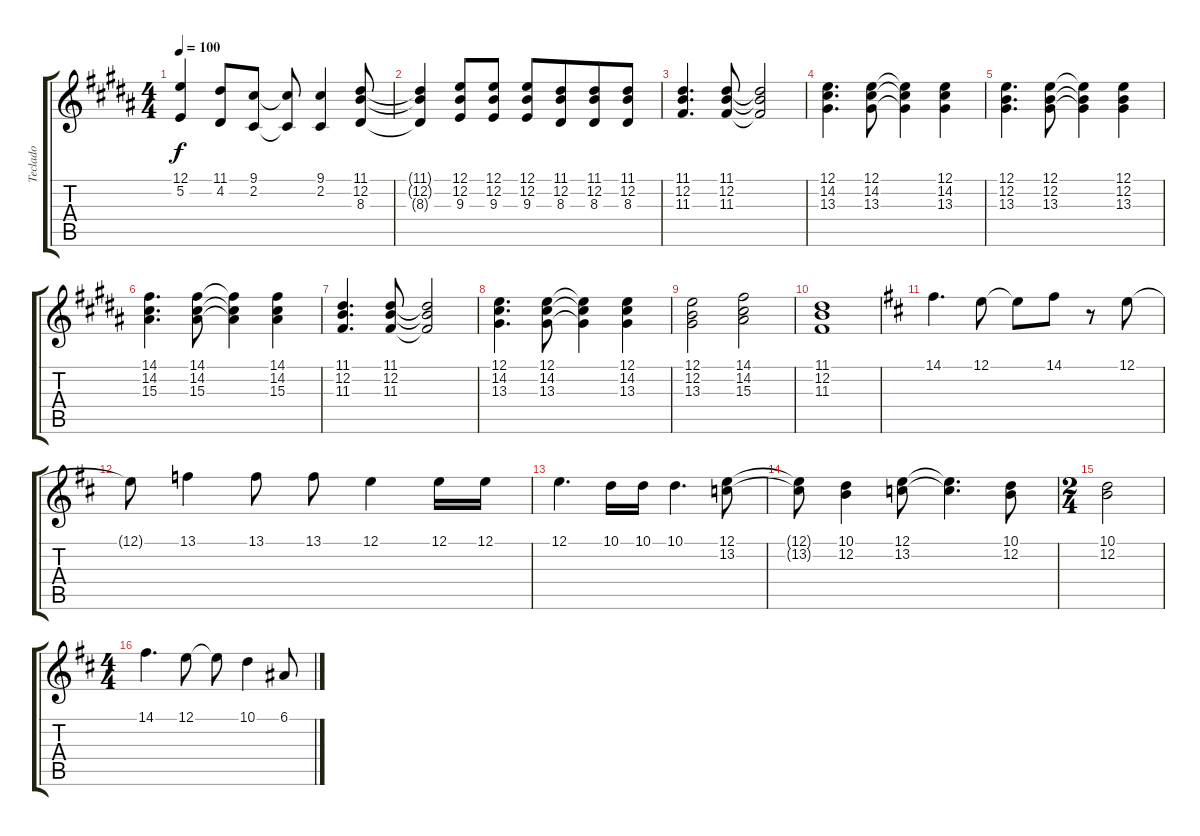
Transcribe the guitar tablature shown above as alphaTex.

\track ("Teclado" "Teclado") {instrument lead5charang}
\staff {score tabs}
\tuning (E4 B3 G3 D3 A2 E2) {hide}
\ts (4 4)
\tempo 100
\clef g2
\ks b
(12.1 5.2).4{dy f} (11.1 4.2).8 (9.1 2.2).8 (9.1{t} 2.2{t}).8 (9.1 2.2).4 (11.1 12.2 8.3).8 |
(11.1{t} 12.2{t} 8.3{t}).4 (12.1 12.2 9.3).8 (12.1 12.2 9.3).8 (12.1 12.2 9.3).8 (11.1 12.2 8.3).8{beam merge} (11.1 12.2 8.3).8{beam merge} (11.1 12.2 8.3).8 |
(11.1 12.2 11.3).4{d} (11.1 12.2 11.3).8 (11.1{t} 12.2{t} 11.3{t}).2 |
(12.1 14.2 13.3).4{d} (12.1 14.2 13.3).8 (12.1{t} 14.2{t} 13.3{t}).4 (12.1 14.2 13.3).4 |
(12.1 12.2 13.3).4{d} (12.1 12.2 13.3).8 (12.1{t} 12.2{t} 13.3{t}).4 (12.1 12.2 13.3).4 |
(14.1 14.2 15.3).4{d} (14.1 14.2 15.3).8 (14.1{t} 14.2{t} 15.3{t}).4 (14.1 14.2 15.3).4 |
(11.1 12.2 11.3).4{d} (11.1 12.2 11.3).8 (11.1{t} 12.2{t} 11.3{t}).2 |
(12.1 14.2 13.3).4{d} (12.1 14.2 13.3).8 (12.1{t} 14.2{t} 13.3{t}).4 (12.1 14.2 13.3).4 |
(12.1 12.2 13.3).2 (14.1 14.2 15.3).2 |
(11.1 12.2 11.3).1 |
\ks d
14.1.4{d instrument stringensemble1} 12.1.8 12.1{t}.8 14.1.8 r.8 12.1.8 |
12.1{t}.8 13.1.4 13.1.8 13.1.8 12.1.4 12.1.16 12.1.16 |
12.1.4{d} 10.1.16 10.1.16 10.1.4{d} (12.1 13.2).8 |
(12.1{t} 13.2{t}).8 (10.1 12.2).4 (12.1 13.2).8 (12.1{t} 13.2{t}).4{d} (10.1 12.2).8 |
\ts (2 4)
(10.1 12.2).2 |
\ts (4 4)
14.1.4{d} 12.1.8 12.1{t}.8 10.1.4 6.1.8
